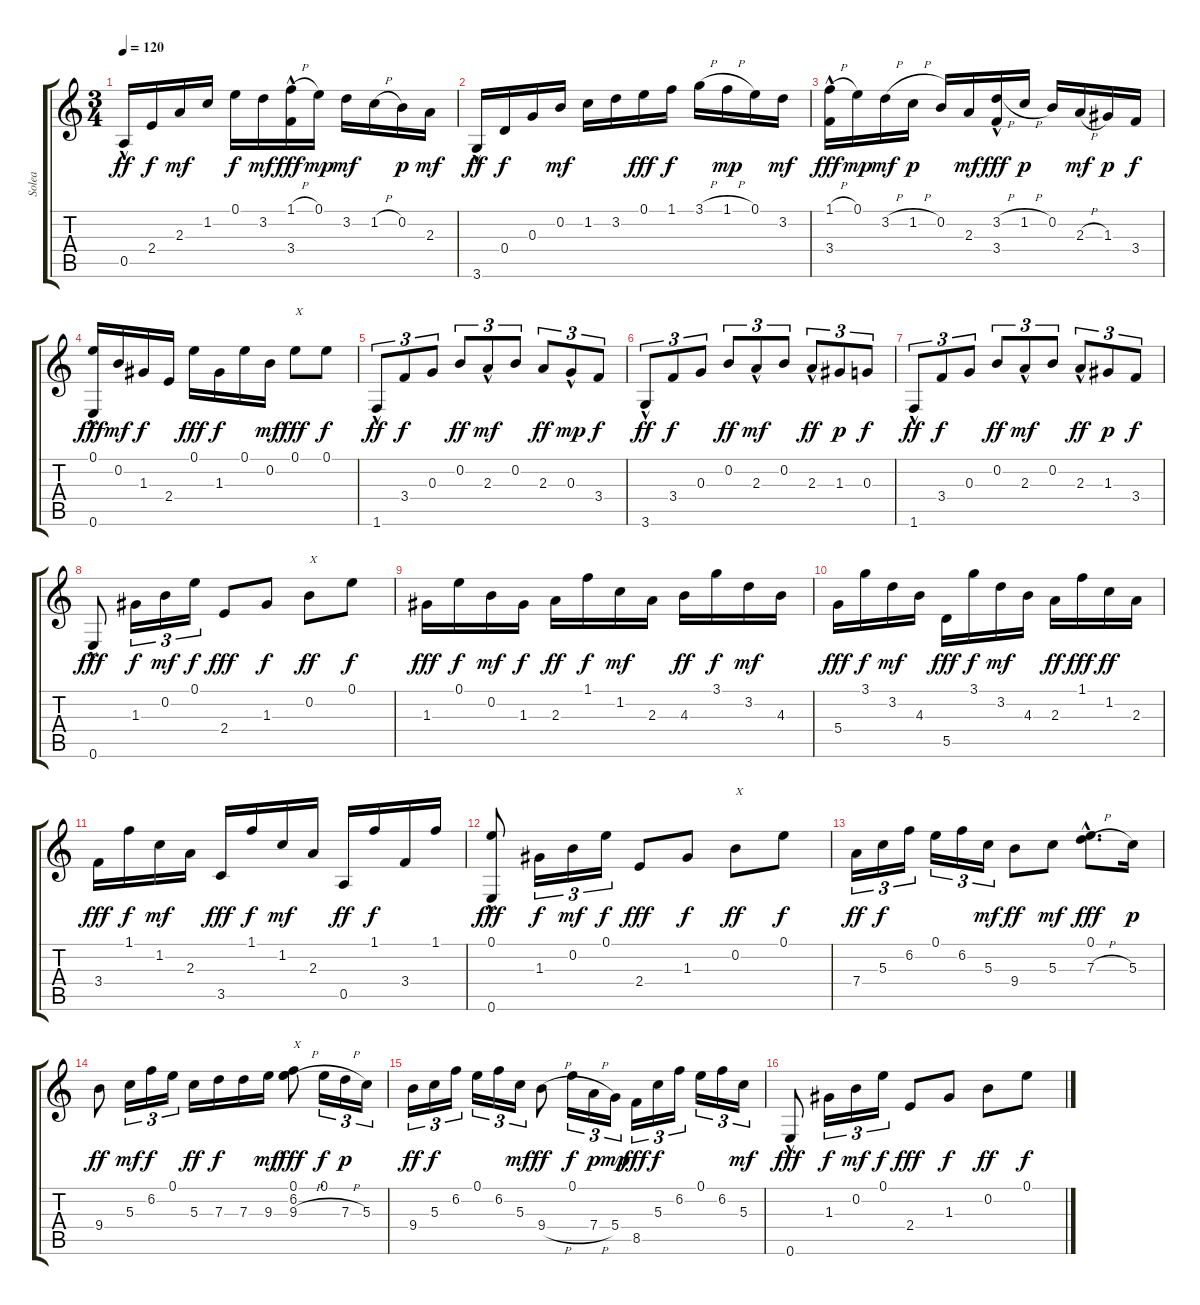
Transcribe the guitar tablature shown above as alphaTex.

\track ("Solea" "Solea") {instrument acousticguitarnylon}
\staff {score tabs}
\tuning (E4 B3 G3 D3 A2 E2) {hide}
\ts (3 4)
\tempo 120
\clef g2
\ks c
0.5{hac}.16{dy ff} 2.4.16{dy f} 2.3.16{dy mf} 1.2.16 0.1.16{dy f} 3.2.16{dy mf} (1.1{h} 3.4{hac}).16{dy fff} 0.1.16{dy mp} 3.2.16{dy mf} 1.2{h}.16 0.2.16{dy p} 2.3.16{dy mf} |
3.6{hac}.16{dy ff} 0.4.16{dy f} 0.3.16 0.2.16{dy mf} 1.2.16 3.2.16 0.1.16{dy fff} 1.1.16{dy f} 3.1{h}.16 1.1{h}.16{dy mp} 0.1.16 3.2.16{dy mf} |
(1.1{h} 3.4{hac}).16{dy fff} 0.1.16{dy mp} 3.2{h}.16{dy mf} 1.2{h}.16{dy p} 0.2.16 2.3.16{dy mf} (3.2{h} 3.4{hac}).16{dy fff} 1.2{h}.16{dy p} 0.2.16 2.3{h}.16{dy mf} 1.3.16{dy p} 3.4.16{dy f} |
(0.1 0.6{hac}).16{dy fff} 0.2.16{dy mf} 1.3.16{dy f} 2.4.16 0.1.16{dy fff} 1.3.16{dy f} 0.1.16 0.2.16{dy mf} 0.1.8{txt "X" dy fff} 0.1.8{dy f} |
1.6{hac}.8{tu (3 2) dy ff} 3.4.8{tu (3 2) dy f} 0.3.8{tu (3 2)} 0.2.8{tu (3 2) dy ff} 2.3{hac}.8{tu (3 2) dy mf} 0.2.8{tu (3 2)} 2.3.8{tu (3 2) dy ff} 0.3{hac}.8{tu (3 2) dy mp} 3.4.8{tu (3 2) dy f} |
3.6{hac}.8{tu (3 2) dy ff} 3.4.8{tu (3 2) dy f} 0.3.8{tu (3 2)} 0.2.8{tu (3 2) dy ff} 2.3{hac}.8{tu (3 2) dy mf} 0.2.8{tu (3 2)} 2.3{hac}.8{tu (3 2) dy ff} 1.3.8{tu (3 2) dy p} 0.3.8{tu (3 2) dy f} |
1.6{hac}.8{tu (3 2) dy ff} 3.4.8{tu (3 2) dy f} 0.3.8{tu (3 2)} 0.2.8{tu (3 2) dy ff} 2.3{hac}.8{tu (3 2) dy mf} 0.2.8{tu (3 2)} 2.3{hac}.8{tu (3 2) dy ff} 1.3.8{tu (3 2) dy p} 3.4.8{tu (3 2) dy f} |
0.6{hac}.8{dy fff} 1.3.16{tu (3 2) dy f} 0.2.16{tu (3 2) dy mf} 0.1.16{tu (3 2) dy f} 2.4.8{dy fff} 1.3.8{dy f} 0.2.8{txt "X" dy ff} 0.1.8{dy f} |
1.3.16{dy fff} 0.1.16{dy f} 0.2.16{dy mf} 1.3.16{dy f} 2.3.16{dy ff} 1.1.16{dy f} 1.2.16{dy mf} 2.3.16 4.3.16{dy ff} 3.1.16{dy f} 3.2.16{dy mf} 4.3.16 |
5.4.16{dy fff} 3.1.16{dy f} 3.2.16{dy mf} 4.3.16 5.5.16{dy fff} 3.1.16{dy f} 3.2.16{dy mf} 4.3.16 2.3.16{dy ff} 1.1.16{dy fff} 1.2.16{dy ff} 2.3.16 |
3.4.16{dy fff} 1.1.16{dy f} 1.2.16{dy mf} 2.3.16 3.5.16{dy fff} 1.1.16{dy f} 1.2.16{dy mf} 2.3.16 0.5.16{dy ff} 1.1.16{dy f} 3.4.16 1.1.16 |
(0.1 0.6{hac}).8{dy fff} 1.3.16{tu (3 2) dy f} 0.2.16{tu (3 2) dy mf} 0.1.16{tu (3 2) dy f} 2.4.8{dy fff} 1.3.8{dy f} 0.2.8{txt "X" dy ff} 0.1.8{dy f} |
7.4.16{tu (3 2) dy ff} 5.3.16{tu (3 2) dy f} 6.2.16{tu (3 2)} 0.1.16{tu (3 2)} 6.2.16{tu (3 2)} 5.3.16{tu (3 2) dy mf} 9.4.8{dy ff} 5.3.8{dy mf} (0.1{hac} 7.3{h}).8{d dy fff} 5.3.16{dy p} |
9.4.8{dy ff} 5.3.16{tu (3 2) dy mf} 6.2.16{tu (3 2) dy f} 0.1.16{tu (3 2)} 5.3.16{dy ff} 7.3.16{dy f} 7.3.16 9.3.16{dy mf} (0.1 6.2 9.3{h}).8{txt "X" dy fff} 0.1.16{tu (3 2) dy f} 7.3{h}.16{tu (3 2) dy p} 5.3.16{tu (3 2)} |
9.4.16{tu (3 2) dy ff} 5.3.16{tu (3 2) dy f} 6.2.16{tu (3 2)} 0.1.16{tu (3 2)} 6.2.16{tu (3 2)} 5.3.16{tu (3 2) dy mf} 9.4{h}.8{dy ff} 0.1.16{tu (3 2) dy f} 7.4{h}.16{tu (3 2) dy p} 5.4.16{tu (3 2) dy mp} 8.5.16{tu (3 2) dy fff} 5.3.16{tu (3 2) dy f} 6.2.16{tu (3 2)} 0.1.16{tu (3 2)} 6.2.16{tu (3 2)} 5.3.16{tu (3 2) dy mf} |
0.6{hac}.8{dy fff} 1.3.16{tu (3 2) dy f} 0.2.16{tu (3 2) dy mf} 0.1.16{tu (3 2) dy f} 2.4.8{dy fff} 1.3.8{dy f} 0.2.8{dy ff} 0.1.8{dy f}
